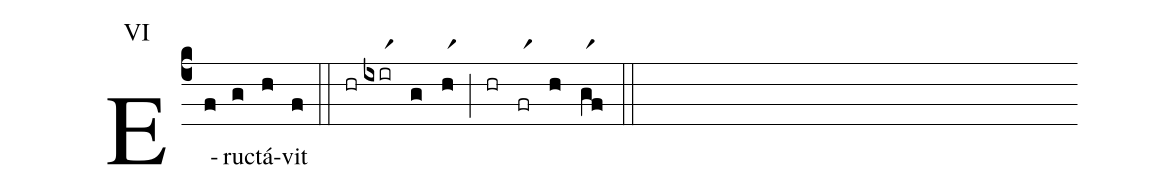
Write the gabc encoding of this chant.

annotation: VI;
%%
(c4)E(f)ru(g)ctá(h)vit(f) (::) (hr)(ixirr1)(g)(hr1)(;)(hr)(frr1)(h)(gr1f)(::)
